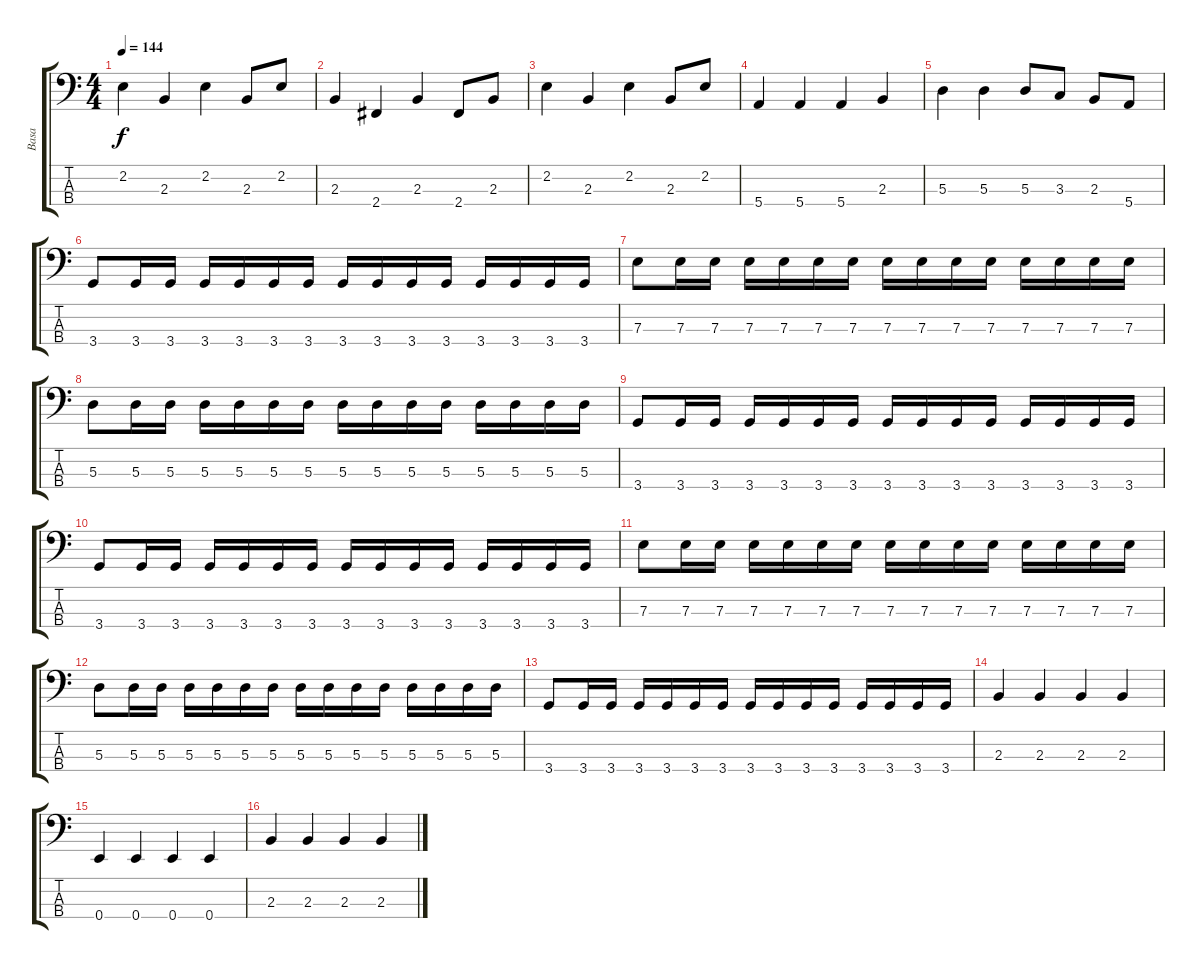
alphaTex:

\track ("Basa" "Basa") {instrument electricbassfinger}
\staff {score tabs}
\tuning (G2 D2 A1 E1) {hide}
\ts (4 4)
\tempo 144
\clef f4
\ks c
2.2.4{dy f} 2.3.4 2.2.4 2.3.8 2.2.8 |
2.3.4 2.4.4 2.3.4 2.4.8 2.3.8 |
2.2.4 2.3.4 2.2.4 2.3.8 2.2.8 |
5.4.4 5.4.4 5.4.4 2.3.4 |
5.3.4 5.3.4 5.3.8 3.3.8 2.3.8 5.4.8 |
3.4.8 3.4.16 3.4.16 3.4.16 3.4.16 3.4.16 3.4.16 3.4.16 3.4.16 3.4.16 3.4.16 3.4.16 3.4.16 3.4.16 3.4.16 |
7.3.8 7.3.16 7.3.16 7.3.16 7.3.16 7.3.16 7.3.16 7.3.16 7.3.16 7.3.16 7.3.16 7.3.16 7.3.16 7.3.16 7.3.16 |
5.3.8 5.3.16 5.3.16 5.3.16 5.3.16 5.3.16 5.3.16 5.3.16 5.3.16 5.3.16 5.3.16 5.3.16 5.3.16 5.3.16 5.3.16 |
3.4.8 3.4.16 3.4.16 3.4.16 3.4.16 3.4.16 3.4.16 3.4.16 3.4.16 3.4.16 3.4.16 3.4.16 3.4.16 3.4.16 3.4.16 |
3.4.8 3.4.16 3.4.16 3.4.16 3.4.16 3.4.16 3.4.16 3.4.16 3.4.16 3.4.16 3.4.16 3.4.16 3.4.16 3.4.16 3.4.16 |
7.3.8 7.3.16 7.3.16 7.3.16 7.3.16 7.3.16 7.3.16 7.3.16 7.3.16 7.3.16 7.3.16 7.3.16 7.3.16 7.3.16 7.3.16 |
5.3.8 5.3.16 5.3.16 5.3.16 5.3.16 5.3.16 5.3.16 5.3.16 5.3.16 5.3.16 5.3.16 5.3.16 5.3.16 5.3.16 5.3.16 |
3.4.8 3.4.16 3.4.16 3.4.16 3.4.16 3.4.16 3.4.16 3.4.16 3.4.16 3.4.16 3.4.16 3.4.16 3.4.16 3.4.16 3.4.16 |
2.3.4 2.3.4 2.3.4 2.3.4 |
0.4.4 0.4.4 0.4.4 0.4.4 |
2.3.4 2.3.4 2.3.4 2.3.4
